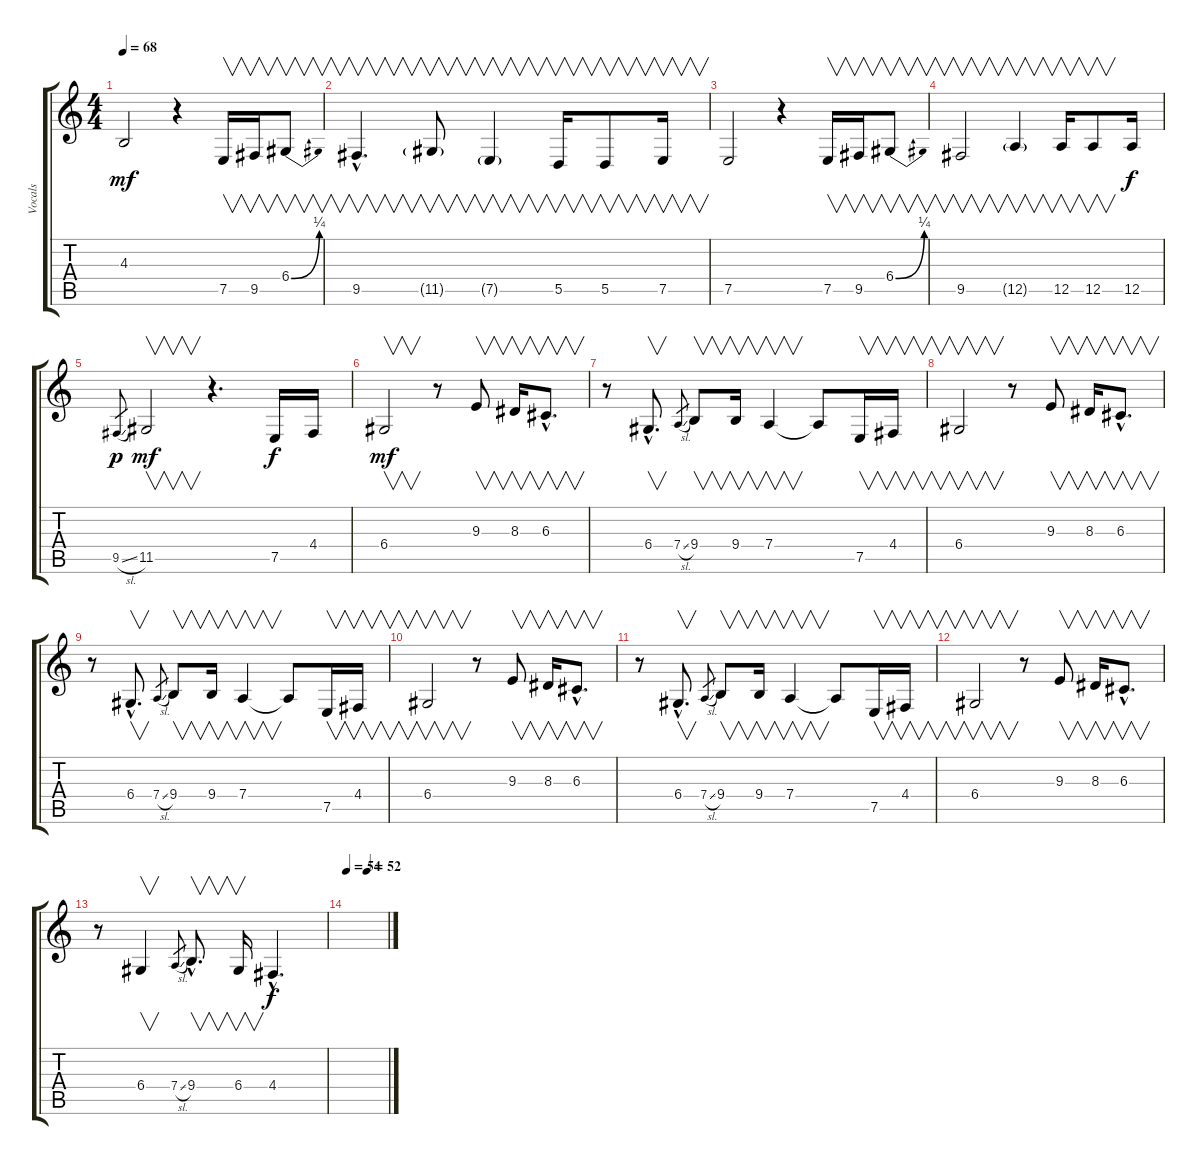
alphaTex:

\track ("Vocals" "Vocals") {instrument choiraahs}
\staff {score tabs}
\tuning (E4 B3 G3 D3 A2 E2) {hide}
\ts (4 4)
\tempo 68
\clef g2
\ks c
4.3.2{dy mf} r.4 7.5.16{v} 9.5.16{v} 6.4{be (bend 0 0 60 1)}.8{v} |
9.5{hac}.4{v d} 11.5{g}.8{v} 7.5{g}.4{v} 5.5.16{v} 5.5.8{v} 7.5.16{v} |
7.5.2 r.4 7.5.16{v} 9.5.16{v} 6.4{be (bend 0 0 60 1)}.8{v} |
9.5.2{v} 12.5{g}.4{v} 12.5.16{v} 12.5.8{v} 12.5.16{dy f} |
9.5{sl}.8{gr dy p} 11.5.2{v dy mf} r.4{d} 7.5.16{dy f} 4.4.16 |
6.4.2{v dy mf} r.8 9.3.8{v} 8.3.16{v} 6.3{hac}.8{v d} |
r.8 6.4{hac}.8{v d} 7.4{sl}.8{gr} 9.4.8{v} 9.4.16{v} 7.4.4{v} 7.4{t}.8 7.5.16{v} 4.4.16{v} |
6.4.2{v} r.8 9.3.8{v} 8.3.16{v} 6.3{hac}.8{v d} |
r.8 6.4{hac}.8{v d} 7.4{sl}.8{gr} 9.4.8{v} 9.4.16{v} 7.4.4{v} 7.4{t}.8 7.5.16{v} 4.4.16{v} |
6.4.2{v} r.8 9.3.8{v} 8.3.16{v} 6.3{hac}.8{v d} |
r.8 6.4{hac}.8{v d} 7.4{sl}.8{gr} 9.4.8{v} 9.4.16{v} 7.4.4{v} 7.4{t}.8 7.5.16{v} 4.4.16{v} |
6.4.2{v} r.8 9.3.8{v} 8.3.16{v} 6.3{hac}.8{v d} |
r.8 6.4.4{v} 7.4{sl}.8{gr} 9.4{hac}.8{v d} 6.4.16{v} 4.4{hac}.4{d dy f} |
\tempo 54
\tempo (52 0.5)
